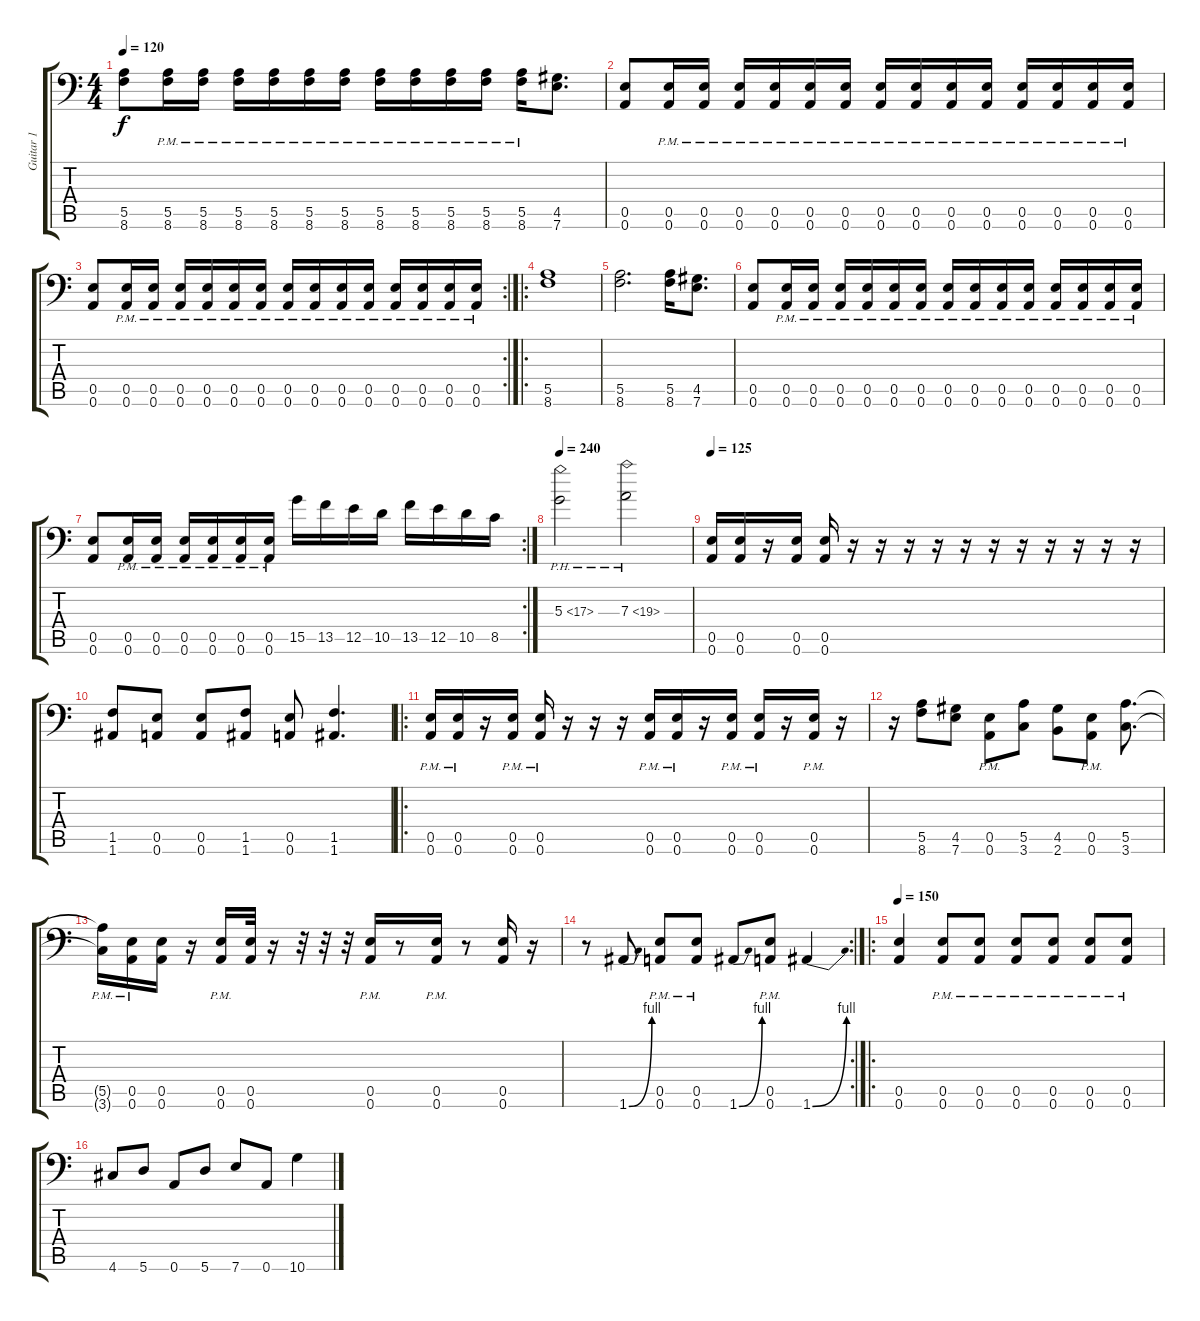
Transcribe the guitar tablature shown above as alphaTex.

\track ("Guitar 1" "Guitar 1") {instrument overdrivenguitar}
\staff {score tabs}
\tuning (B3 Gb3 D3 A2 E2 A1) {hide}
\ts (4 4)
\tempo 120
\clef f4
\ks c
(5.5 8.6).8{dy f} (5.5{pm} 8.6{pm}).16 (5.5{pm} 8.6{pm}).16 (5.5{pm} 8.6{pm}).16 (5.5{pm} 8.6{pm}).16 (5.5{pm} 8.6{pm}).16 (5.5{pm} 8.6{pm}).16 (5.5{pm} 8.6{pm}).16 (5.5{pm} 8.6{pm}).16 (5.5{pm} 8.6{pm}).16 (5.5{pm} 8.6{pm}).16 (5.5{pm} 8.6{pm}).16 (4.5 7.6).8{d} |
(0.5 0.6).8 (0.5{pm} 0.6{pm}).16 (0.5{pm} 0.6{pm}).16 (0.5{pm} 0.6{pm}).16 (0.5{pm} 0.6{pm}).16 (0.5{pm} 0.6{pm}).16 (0.5{pm} 0.6{pm}).16 (0.5{pm} 0.6{pm}).16 (0.5{pm} 0.6{pm}).16 (0.5{pm} 0.6{pm}).16 (0.5{pm} 0.6{pm}).16 (0.5{pm} 0.6{pm}).16 (0.5{pm} 0.6{pm}).16 (0.5{pm} 0.6{pm}).16 (0.5{pm} 0.6{pm}).16 |
\rc 2
(0.5 0.6).8 (0.5{pm} 0.6{pm}).16 (0.5{pm} 0.6{pm}).16 (0.5{pm} 0.6{pm}).16 (0.5{pm} 0.6{pm}).16 (0.5{pm} 0.6{pm}).16 (0.5{pm} 0.6{pm}).16 (0.5{pm} 0.6{pm}).16 (0.5{pm} 0.6{pm}).16 (0.5{pm} 0.6{pm}).16 (0.5{pm} 0.6{pm}).16 (0.5{pm} 0.6{pm}).16 (0.5{pm} 0.6{pm}).16 (0.5 0.6{pm}).16 (0.5{pm} 0.6{pm}).16 |
\ro
(5.5 8.6).1 |
(5.5 8.6).2{d} (5.5 8.6).16 (4.5 7.6).8{d} |
(0.5 0.6).8 (0.5{pm} 0.6{pm}).16 (0.5{pm} 0.6{pm}).16 (0.5{pm} 0.6{pm}).16 (0.5{pm} 0.6{pm}).16 (0.5{pm} 0.6{pm}).16 (0.5{pm} 0.6{pm}).16 (0.5{pm} 0.6{pm}).16 (0.5{pm} 0.6{pm}).16 (0.5{pm} 0.6{pm}).16 (0.5{pm} 0.6{pm}).16 (0.5{pm} 0.6{pm}).16 (0.5{pm} 0.6{pm}).16 (0.5{pm} 0.6{pm}).16 (0.5{pm} 0.6{pm}).16 |
\rc 2
(0.5 0.6).8 (0.5{pm} 0.6{pm}).16 (0.5{pm} 0.6{pm}).16 (0.5{pm} 0.6{pm}).16 (0.5{pm} 0.6{pm}).16 (0.5{pm} 0.6{pm}).16 (0.5{pm} 0.6{pm}).16 15.5.16 13.5.16 12.5.16 10.5.16 13.5.16 12.5.16 10.5.16 8.5.16 |
\tempo 240
5.3{ph 12}.2 7.3{ph 12}.2 |
\tempo 125
(0.5 0.6).16 (0.5 0.6).16 r.16 (0.5 0.6).16 (0.5 0.6).16 r.16 r.16 r.16 r.16 r.16 r.16 r.16 r.16 r.16 r.16 r.16 |
(1.5 1.6).8 (0.5 0.6).8 (0.5 0.6).8 (1.5 1.6).8 (0.5 0.6).8 (1.5 1.6).4{d} |
\ro
(0.5{pm} 0.6{pm}).16 (0.5{pm} 0.6{pm}).16 r.16 (0.5{pm} 0.6{pm}).16 (0.5{pm} 0.6{pm}).16 r.16 r.16 r.16 (0.5{pm} 0.6{pm}).16 (0.5{pm} 0.6{pm}).16 r.16 (0.5{pm} 0.6{pm}).16 (0.5{pm} 0.6{pm}).16 r.16 (0.5{pm} 0.6{pm}).16 r.16 |
r.16 (5.5 8.6).8 (4.5 7.6).8 (0.5{pm} 0.6{pm}).8 (5.5 3.6).8 (4.5 2.6).8 (0.5{pm} 0.6{pm}).8 (5.5 3.6).8{d} |
(5.5{pm t} 3.6{pm t}).16 (0.5{pm} 0.6{pm}).16 (0.5 0.6).16 r.16 (0.5{pm} 0.6{pm}).16 (0.5 0.6).32 r.16 r.32 r.32 r.32 (0.5{pm} 0.6{pm}).16 r.8 (0.5{pm} 0.6{pm}).16 r.8 (0.5 0.6).16 r.16 |
\rc 2
r.8 1.6{be (bend 0 0 60 4)}.8 (0.5{pm} 0.6{pm}).8 (0.5{pm} 0.6{pm}).8 1.6{be (bend 0 0 60 4)}.8 (0.5{pm} 0.6{pm}).8 1.6{be (bend 0 0 60 4)}.4 |
\ro
\tempo 150
(0.5 0.6).4 (0.5{pm} 0.6{pm}).8 (0.5{pm} 0.6{pm}).8 (0.5{pm} 0.6{pm}).8 (0.5{pm} 0.6{pm}).8 (0.5{pm} 0.6{pm}).8 (0.5{pm} 0.6{pm}).8 |
4.6.8 5.6.8 0.6.8 5.6.8 7.6.8 0.6.8 10.6.4
